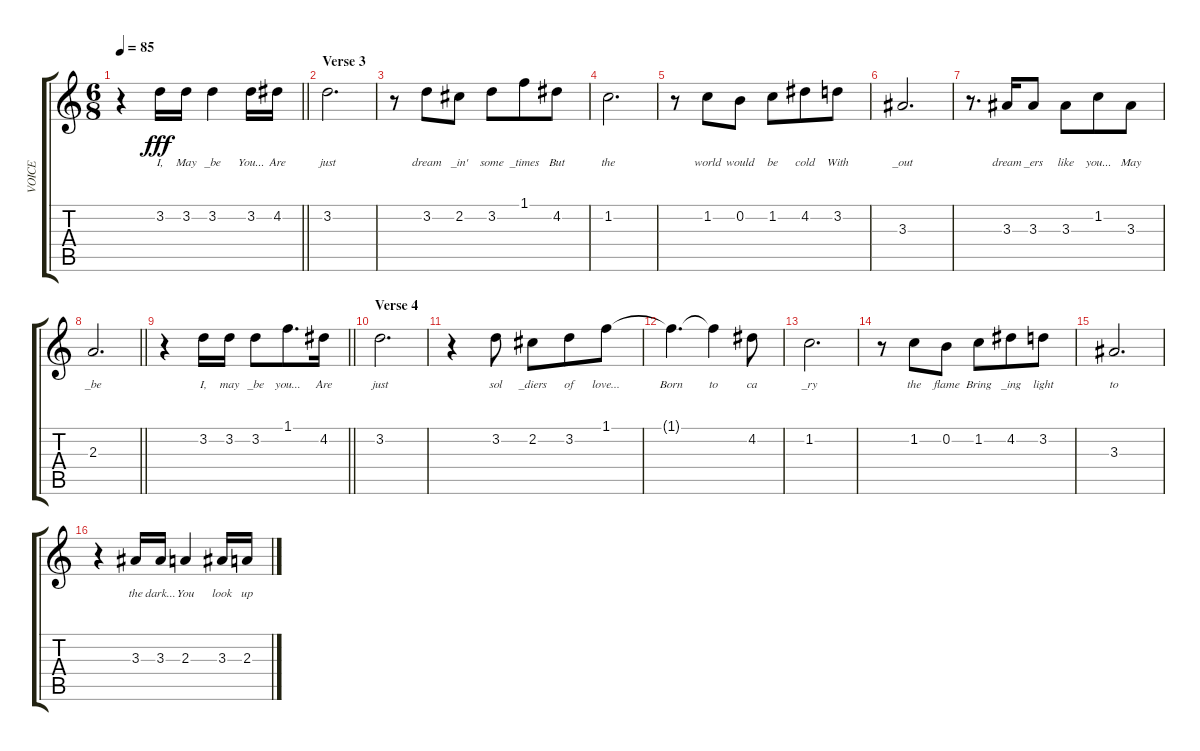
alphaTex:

\track ("VOICE" "VOICE") {instrument electricguitarjazz}
\staff {score tabs}
\tuning (E4 B3 G3 D3 A2 E2) {hide}
\ts (6 8)
\tempo 85
\clef g2
\barLineRight lightlight
\ks c
r.4{dy fff} 3.2.16{lyrics (0 "I,") lyrics (1 "") lyrics (2 "") lyrics (3 "") lyrics (4 "")} 3.2.16{lyrics (0 "May") lyrics (1 "") lyrics (2 "") lyrics (3 "") lyrics (4 "")} 3.2.4{lyrics (0 "_be") lyrics (1 "") lyrics (2 "") lyrics (3 "") lyrics (4 "")} 3.2.16{lyrics (0 "You...") lyrics (1 "") lyrics (2 "") lyrics (3 "") lyrics (4 "")} 4.2.16{lyrics (0 "Are") lyrics (1 "") lyrics (2 "") lyrics (3 "") lyrics (4 "")} |
\section ("" "Verse 3")
3.2.2{d lyrics (0 "just") lyrics (1 "") lyrics (2 "") lyrics (3 "") lyrics (4 "")} |
r.8 3.2.8{lyrics (0 "dream") lyrics (1 "") lyrics (2 "") lyrics (3 "") lyrics (4 "")} 2.2.8{lyrics (0 "_in'") lyrics (1 "") lyrics (2 "") lyrics (3 "") lyrics (4 "")} 3.2.8{lyrics (0 "some") lyrics (1 "") lyrics (2 "") lyrics (3 "") lyrics (4 "")} 1.1.8{lyrics (0 "_times") lyrics (1 "") lyrics (2 "") lyrics (3 "") lyrics (4 "")} 4.2.8{lyrics (0 "But") lyrics (1 "") lyrics (2 "") lyrics (3 "") lyrics (4 "")} |
1.2.2{d lyrics (0 "the") lyrics (1 "") lyrics (2 "") lyrics (3 "") lyrics (4 "")} |
r.8 1.2.8{lyrics (0 "world") lyrics (1 "") lyrics (2 "") lyrics (3 "") lyrics (4 "")} 0.2.8{lyrics (0 "would") lyrics (1 "") lyrics (2 "") lyrics (3 "") lyrics (4 "")} 1.2.8{lyrics (0 "be") lyrics (1 "") lyrics (2 "") lyrics (3 "") lyrics (4 "")} 4.2.8{lyrics (0 "cold") lyrics (1 "") lyrics (2 "") lyrics (3 "") lyrics (4 "")} 3.2.8{lyrics (0 "With") lyrics (1 "") lyrics (2 "") lyrics (3 "") lyrics (4 "")} |
3.3.2{d lyrics (0 "_out") lyrics (1 "") lyrics (2 "") lyrics (3 "") lyrics (4 "")} |
r.8{d} 3.3.16{lyrics (0 "dream") lyrics (1 "") lyrics (2 "") lyrics (3 "") lyrics (4 "")} 3.3.8{lyrics (0 "_ers") lyrics (1 "") lyrics (2 "") lyrics (3 "") lyrics (4 "")} 3.3.8{lyrics (0 "like") lyrics (1 "") lyrics (2 "") lyrics (3 "") lyrics (4 "")} 1.2.8{lyrics (0 "you...") lyrics (1 "") lyrics (2 "") lyrics (3 "") lyrics (4 "")} 3.3.8{lyrics (0 "May") lyrics (1 "") lyrics (2 "") lyrics (3 "") lyrics (4 "")} |
\barLineRight lightlight
2.3.2{d lyrics (0 "_be") lyrics (1 "") lyrics (2 "") lyrics (3 "") lyrics (4 "")} |
\barLineRight lightlight
r.4 3.2.16{lyrics (0 "I,") lyrics (1 "") lyrics (2 "") lyrics (3 "") lyrics (4 "")} 3.2.16{lyrics (0 "may") lyrics (1 "") lyrics (2 "") lyrics (3 "") lyrics (4 "")} 3.2.8{lyrics (0 "_be") lyrics (1 "") lyrics (2 "") lyrics (3 "") lyrics (4 "")} 1.1.8{d lyrics (0 "you...") lyrics (1 "") lyrics (2 "") lyrics (3 "") lyrics (4 "")} 4.2.16{lyrics (0 "Are") lyrics (1 "") lyrics (2 "") lyrics (3 "") lyrics (4 "")} |
\section ("" "Verse 4")
3.2.2{d lyrics (0 "just") lyrics (1 "") lyrics (2 "") lyrics (3 "") lyrics (4 "")} |
r.4 3.2.8{lyrics (0 "sol") lyrics (1 "") lyrics (2 "") lyrics (3 "") lyrics (4 "")} 2.2.8{lyrics (0 "_diers") lyrics (1 "") lyrics (2 "") lyrics (3 "") lyrics (4 "")} 3.2.8{lyrics (0 "of") lyrics (1 "") lyrics (2 "") lyrics (3 "") lyrics (4 "")} 1.1.8{lyrics (0 "love...") lyrics (1 "") lyrics (2 "") lyrics (3 "") lyrics (4 "")} |
1.1{t}.4{d lyrics (0 "Born") lyrics (1 "") lyrics (2 "") lyrics (3 "") lyrics (4 "")} 1.1{t}.4{lyrics (0 "to") lyrics (1 "") lyrics (2 "") lyrics (3 "") lyrics (4 "")} 4.2.8{lyrics (0 "ca") lyrics (1 "") lyrics (2 "") lyrics (3 "") lyrics (4 "")} |
1.2.2{d lyrics (0 "_ry") lyrics (1 "") lyrics (2 "") lyrics (3 "") lyrics (4 "")} |
r.8 1.2.8{lyrics (0 "the") lyrics (1 "") lyrics (2 "") lyrics (3 "") lyrics (4 "")} 0.2.8{lyrics (0 "flame") lyrics (1 "") lyrics (2 "") lyrics (3 "") lyrics (4 "")} 1.2.8{lyrics (0 "Bring") lyrics (1 "") lyrics (2 "") lyrics (3 "") lyrics (4 "")} 4.2.8{lyrics (0 "_ing") lyrics (1 "") lyrics (2 "") lyrics (3 "") lyrics (4 "")} 3.2.8{lyrics (0 "light") lyrics (1 "") lyrics (2 "") lyrics (3 "") lyrics (4 "")} |
3.3.2{d lyrics (0 "to") lyrics (1 "") lyrics (2 "") lyrics (3 "") lyrics (4 "")} |
r.4 3.3.16{lyrics (0 "the") lyrics (1 "") lyrics (2 "") lyrics (3 "") lyrics (4 "")} 3.3.16{lyrics (0 "dark...") lyrics (1 "") lyrics (2 "") lyrics (3 "") lyrics (4 "")} 2.3.4{lyrics (0 "You") lyrics (1 "") lyrics (2 "") lyrics (3 "") lyrics (4 "")} 3.3.16{lyrics (0 "look") lyrics (1 "") lyrics (2 "") lyrics (3 "") lyrics (4 "")} 2.3.16{lyrics (0 "up") lyrics (1 "") lyrics (2 "") lyrics (3 "") lyrics (4 "")}
